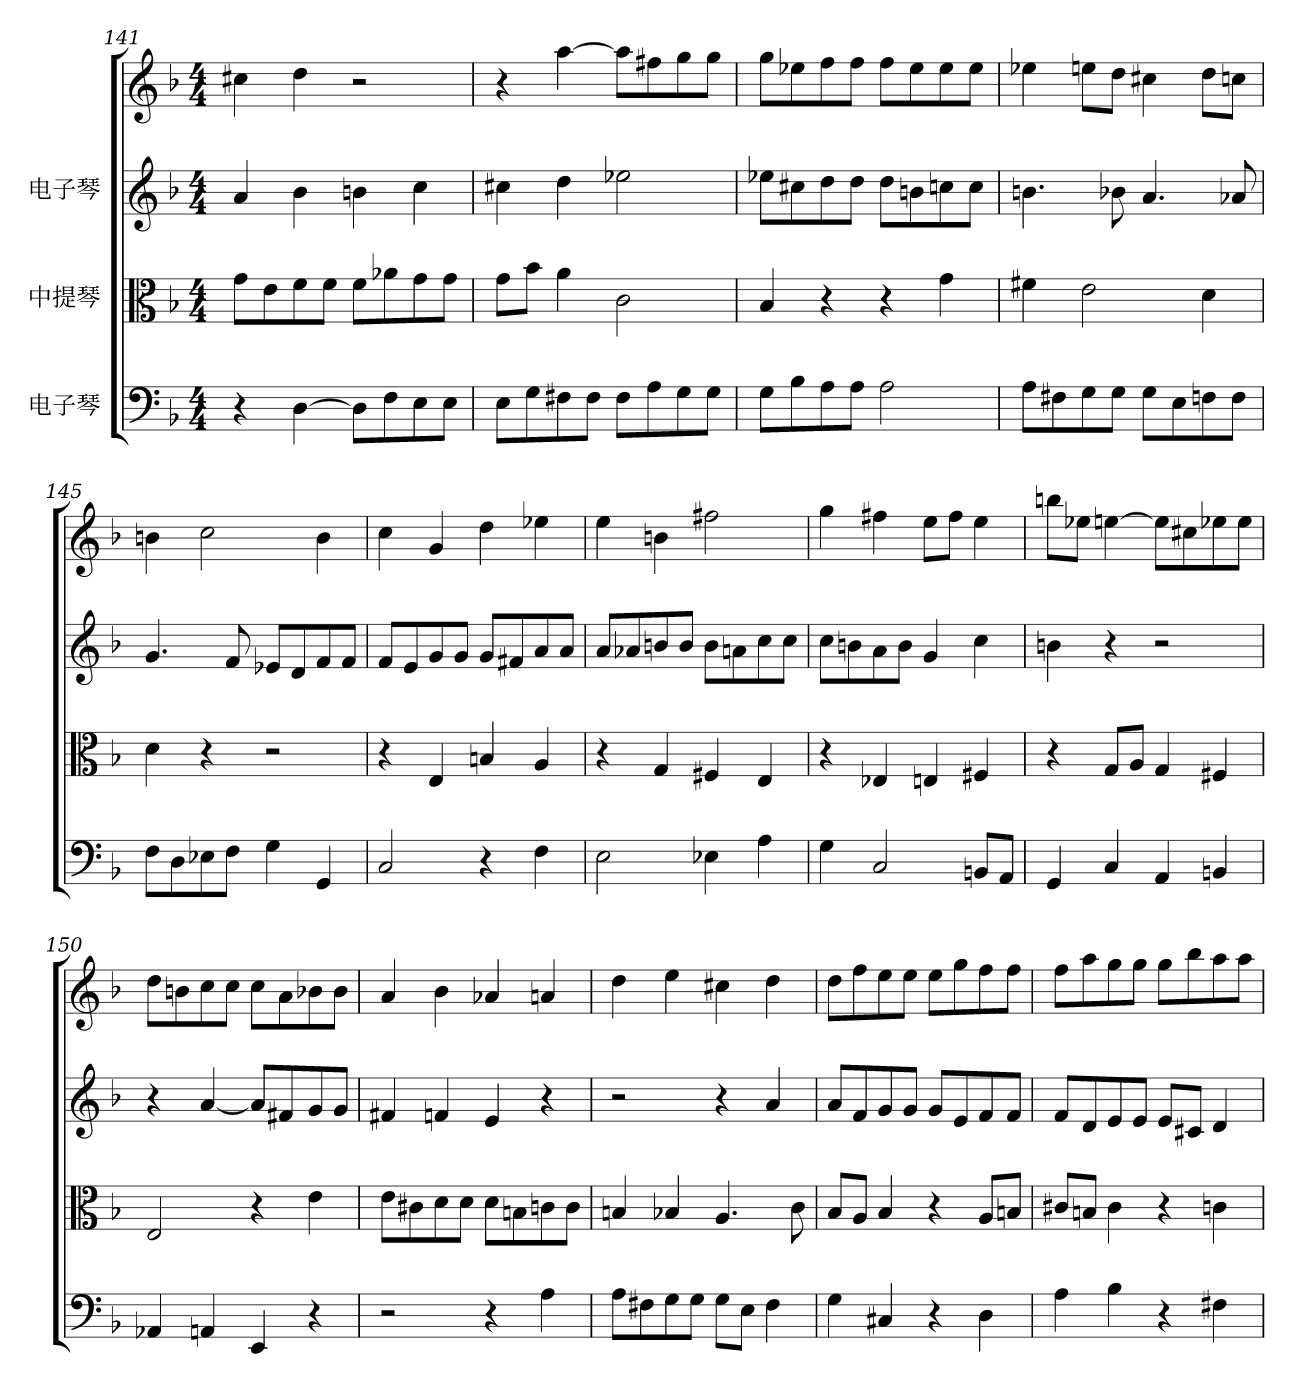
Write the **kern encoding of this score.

**kern	**kern	**kern	**kern
*part3	*part2	*part1	*part1
*staff4	*staff3	*staff2	*staff1
*I"电子琴	*I"中提琴	*I"电子琴	*
!!LO:LB:g=z
*clefF4	*clefC3	*clefG2	*clefG2
*k[b-]	*k[b-]	*k[b-]	*k[b-]
*M4/4	*M4/4	*M4/4	*M4/4
=141	=141	=141	=141
4r	8g\L	4a/	4cc#X\
.	8e\	.	.
[4D\	8f\	4b-\	4dd\
.	8f\J	.	.
8D\L]	8f\L	4bn\	2r
8F\	8a-X\	.	.
8E\	8g\	4cc\	.
8E\J	8g\J	.	.
=142	=142	=142	=142
8E\L	8g\L	4cc#X\	4r
8G\	8b-\J	.	.
8F#X\	4a\	4dd\	[4aa\
8F#\J	.	.	.
8F#\L	2c\	2ee-X\	8aa\L]
8A\	.	.	8ff#X\
8G\	.	.	8gg\
8G\J	.	.	8gg\J
=143	=143	=143	=143
8G\L	4B-/	8ee-X\L	8gg\L
8B-\	.	8cc#X\	8ee-X\
8A\	4r	8dd\	8ff\
8A\J	.	8dd\J	8ff\J
2A\	4r	8dd\L	8ff\L
.	.	8bn\	8ee-\
.	4g\	8ccn\	8ee-\
.	.	8cc\J	8ee-\J
!!LO:PB:g=z
=144	=144	=144	=144
8A\L	4f#X\	4.bn\	4ee-X\
8F#X\	.	.	.
8G\	2e\	.	8een\L
8G\J	.	8b-X\	8dd\J
8G\L	.	4.a/	4cc#X\
8E\	.	.	.
8Fn\	4d\	.	8dd\L
8F\J	.	8a-X/	8ccn\J
=145	=145	=145	=145
8F\L	4d\	4.g/	4bn\
8D\	.	.	.
8E-X\	4r	.	2cc\
8F\J	.	8f/	.
4G\	2r	8e-X/L	.
.	.	8d/	.
4GG/	.	8f/	4b\
.	.	8f/J	.
=146	=146	=146	=146
2C/	4r	8f/L	4cc\
.	.	8e/	.
.	4E/	8g/	4g/
.	.	8g/J	.
4r	4Bn/	8g/L	4dd\
.	.	8f#X/	.
4F\	4A/	8a/	4ee-X\
.	.	8a/J	.
!!LO:LB:g=z
=147	=147	=147	=147
2E\	4r	8a/L	4ee\
.	.	8a-X/	.
.	4G/	8bn/	4bn\
.	.	8b/J	.
4E-X\	4F#X/	8b\L	2ff#X\
.	.	8an\	.
4A\	4E/	8cc\	.
.	.	8cc\J	.
=148	=148	=148	=148
4G\	4r	8cc\L	4gg\
.	.	8bn\	.
2C/	4E-X/	8a\	4ff#X\
.	.	8b\J	.
.	4En/	4g/	8ee\L
.	.	.	8ff#\J
8BBn/L	4F#X/	4cc\	4ee\
8AA/J	.	.	.
=149	=149	=149	=149
4GG/	4r	4bn\	8bbn\L
.	.	.	8ee-X\J
4C/	8G/L	4r	[4een\
.	8A/J	.	.
4AA/	4G/	2r	8ee\L]
.	.	.	8cc#X\
4BBn/	4F#X/	.	8ee-X\
.	.	.	8ee-\J
!!LO:LB:g=z
=150	=150	=150	=150
4AA-X/	2E/	4r	8dd\L
.	.	.	8bn\
4AAn/	.	[4a/	8cc\
.	.	.	8cc\J
4EE/	4r	8a/L]	8cc\L
.	.	8f#X/	8a\
4r	4e\	8g/	8b-X\
.	.	8g/J	8b-\J
=151	=151	=151	=151
2r	8e\L	4f#X/	4a/
.	8c#X\	.	.
.	8d\	4fn/	4b-\
.	8d\J	.	.
4r	8d\L	4e/	4a-X/
.	8Bn\	.	.
4A\	8cn\	4r	4an/
.	8c\J	.	.
=152	=152	=152	=152
8A\L	4Bn/	2r	4dd\
8F#X\	.	.	.
8G\	4B-X/	.	4ee\
8G\J	.	.	.
8G\L	4.A/	4r	4cc#X\
8E\J	.	.	.
4F#\	.	4a/	4dd\
.	8c\	.	.
=153	=153	=153	=153
4G\	8B-/L	8a/L	8dd\L
.	8A/J	8f/	8ff\
4C#X/	4B-/	8g/	8ee\
.	.	8g/J	8ee\J
4r	4r	8g/L	8ee\L
.	.	8e/	8gg\
4D\	8A/L	8f/	8ff\
.	8Bn/J	8f/J	8ff\J
!!LO:PB:g=z
=154	=154	=154	=154
4A\	8c#X/L	8f/L	8ff\L
.	8Bn/J	8d/	8aa\
4B-\	4c#\	8e/	8gg\
.	.	8e/J	8gg\J
4r	4r	8e/L	8gg\L
.	.	8c#X/J	8bb-\
4F#X\	4cn\	4d/	8aa\
.	.	.	8aa\J
=	=	=	=
*-	*-	*-	*-
